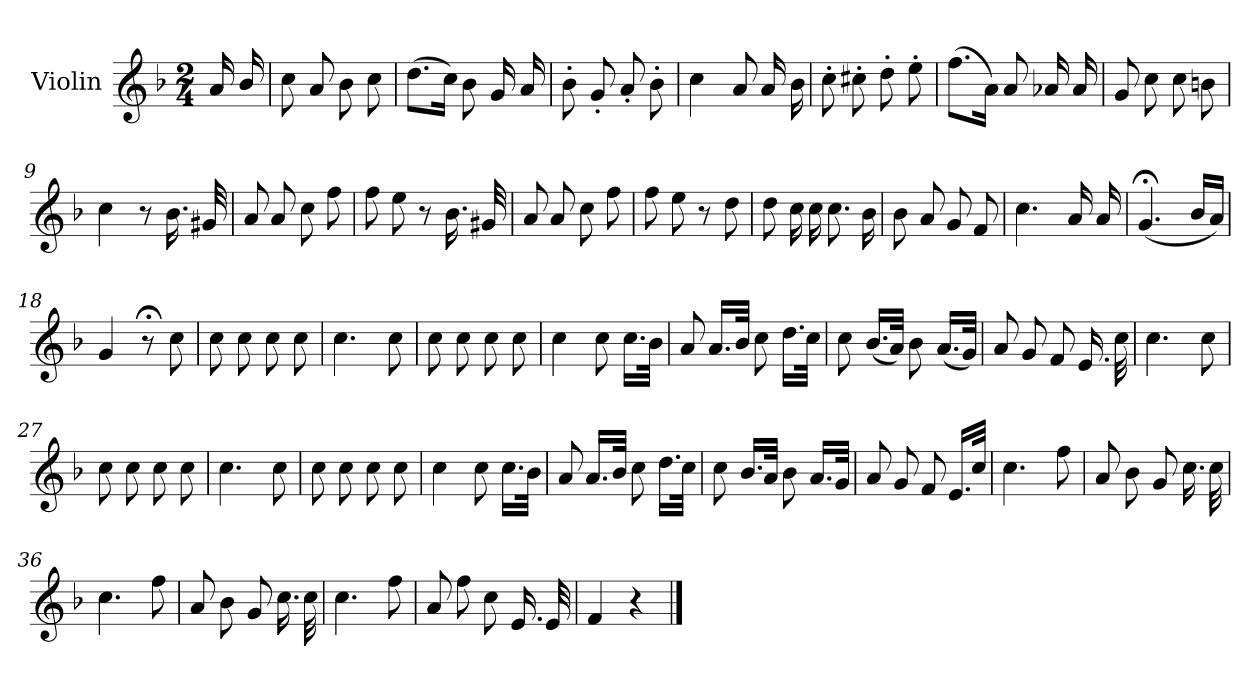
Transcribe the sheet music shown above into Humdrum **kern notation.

**kern	**dynam
*part1	*part1
*staff1	*staff1
*I"Violin	*
*I'Vln.	*
*clefG2	*
*k[b-]	*
*M2/4	*
=1	=1
16a	Andantino
16b-/	.
=2	=2
8cc	.
8a	.
8b-	.
8cc	.
=3	=3
(8.ddL	.
16ccJk)	.
8b-	.
16g	.
16a	.
=4	=4
8b-'	.
8g'	.
8a'	.
8b-'	.
=5	=5
4cc	.
8a	.
16a	.
16b-	.
=6	=6
8cc'	.
8cc#X'	.
8dd'	.
8ee'	.
=7	=7
(8.ffL	.
16aJk)	.
8a	.
16a-X	.
16a-	.
!!LO:LB:g=z
=8	=8
8g	.
8cc	.
8cc	.
8bn	.
=9	=9
4cc	.
8r	.
16.b-	.
32g#X	.
=10	=10
8a	.
8a	.
8cc	.
8ff	.
=11	=11
8ff	.
8ee	.
8r	.
16.b-	.
32g#X	.
=12	=12
8a	.
8a	.
8cc	.
8ff	.
=13	=13
8ff	.
8ee	.
8r	.
8dd	.
=14	=14
8dd	.
16cc	.
16cc	.
8.cc	.
16b-	.
!!LO:LB:g=z
=15	=15
8b-	.
8a	.
8g	.
8f	.
=16	=16
4.cc	.
16a	.
16a	.
=17	=17
(4.g;<	.
16b-LL	.
16aJJ)	.
=18	=18
4g	.
8r;<	.
8cc	.
=19	=19
8cc	.
8cc	.
8cc	.
8cc	.
=20	=20
4.cc	.
8cc	.
=21	=21
8cc	.
8cc	.
8cc	.
8cc	.
=22	=22
4cc	.
8cc	.
16.ccLL	.
32b-JJk	.
!!LO:LB:g=z
=23	=23
8a	.
16.aLL	.
32b-JJk	.
8cc	.
16.ddLL	.
32ccJJk	.
=24	=24
8cc	.
((16.b-LL	.
32aJJk)	.
8b-	.
((16.aLL	.
32gJJk)	.
=25	=25
8a	.
8g	.
8f	.
16.e	.
32cc	.
=26	=26
4.cc	.
8cc	.
=27	=27
8cc	.
8cc	.
8cc	.
8cc	.
=28	=28
4.cc	.
8cc	.
=29	=29
8cc	.
8cc	.
8cc	.
8cc	.
!!LO:LB:g=z
=30	=30
4cc	.
8cc	.
16.ccLL	.
32b-JJk	.
=31	=31
8a	.
16.aLL	.
32b-JJk	.
8cc	.
16.ddLL	.
32ccJJk	.
=32	=32
8cc	.
(16.b-LL	.
32aJJk	.
8b-	.
(16.aLL	.
32gJJk	.
=33	=33
8a	.
8g	.
8f	.
16.eLL	.
32ccJJk	.
=34	=34
4.cc	.
8ff	.
=35	=35
8a	.
8b-	.
8g	.
16.cc	.
32cc	.
=36	=36
4.cc	.
8ff	.
!!LO:LB:g=z
=37	=37
8a	.
8b-	.
8g	.
16.cc	.
32cc	.
=38	=38
4.cc	.
8ff	.
=39	=39
8a	.
8ff	.
8cc	.
16.e	.
32e	.
=40	=40
4f	.
4r	.
==	==
*-	*-
